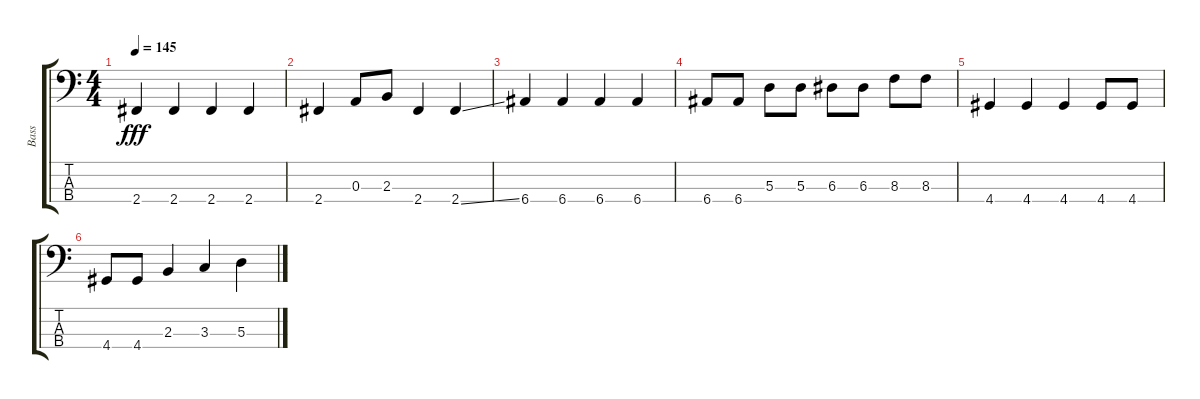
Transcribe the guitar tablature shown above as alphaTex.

\track ("Bass" "Bass") {instrument electricbasspick}
\staff {score tabs}
\tuning (G2 D2 A1 E1) {hide}
\ts (4 4)
\tempo 145
\clef f4
\ks c
2.4.4{dy fff volume 4} 2.4.4 2.4.4 2.4.4 |
2.4.4 0.3.8 2.3.8 2.4.4 2.4{ss}.4 |
6.4.4{volume 2} 6.4.4 6.4.4 6.4.4 |
6.4.8 6.4.8 5.3.8 5.3.8 6.3.8 6.3.8 8.3.8 8.3.8 |
4.4.4{volume 0} 4.4.4 4.4.4 4.4.8 4.4.8 |
4.4.8 4.4.8 2.3.4 3.3.4 5.3.4
